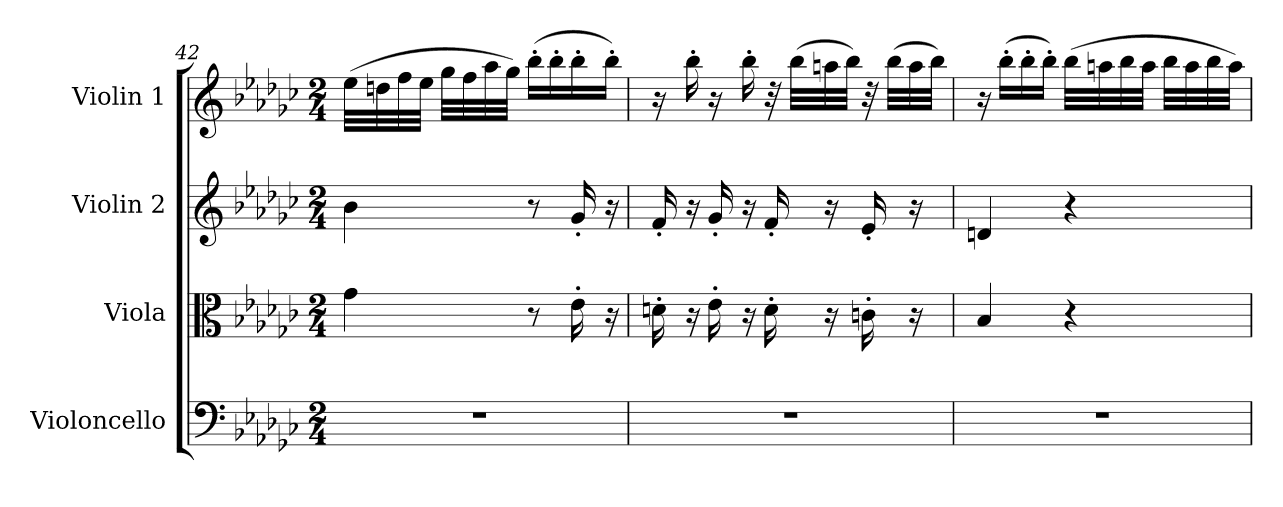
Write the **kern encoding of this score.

**kern	**kern	**kern	**kern
*part4	*part3	*part2	*part1
*staff4	*staff3	*staff2	*staff1
*I"Violoncello	*I"Viola	*I"Violin 2	*I"Violin 1
*I'Vc	*I'Vla	*I'Vln	*I'Vln
*clefF4	*clefC3	*clefG2	*clefG2
*k[b-e-a-d-g-c-]	*k[b-e-a-d-g-c-]	*k[b-e-a-d-g-c-]	*k[b-e-a-d-g-c-]
*M2/4	*M2/4	*M2/4	*M2/4
=42	=42	=42	=42
2r	4g-\	4b-\	(32ee-\LLL
.	.	.	32ddn\
.	.	.	32ff\
.	.	.	32ee-\JJJ
.	.	.	32gg-\LLL
.	.	.	32ff\
.	.	.	32aa-\
.	.	.	32gg-\JJJ)
.	8r	8r	(16bb-'\LL
.	.	.	16bb-'\
.	16e-'\	16g-'/	16bb-'\
.	16r	16r	16bb-'\JJ)
!!LO:LB:g=z
=43	=43	=43	=43
2r	16dn'\	16f'/	16r
.	16r	16r	16bb-'\
.	16e-'\	16g-'/	16r
.	16r	16r	16bb-'\
.	16d'\	16f'/	32r
.	.	.	(32bb-\LLL
.	16r	16r	32aan\
.	.	.	32bb-\JJJ)
.	16cn'\	16e-'/	32r
.	.	.	(32bb-\LLL
.	16r	16r	32aa\
.	.	.	32bb-\JJJ)
!!LO:PB:g=z
=44	=44	=44	=44
2r	4B-/	4dn/	16r
.	.	.	(16bb-'\LL
.	.	.	16bb-'\
.	.	.	16bb-'\JJ)
.	4r	4r	(32bb-\LLL
.	.	.	32aan\
.	.	.	32bb-\
.	.	.	32aa\JJJ
.	.	.	32bb-\LLL
.	.	.	32aa\
.	.	.	32bb-\
.	.	.	32aa\JJJ)
=	=	=	=
*-	*-	*-	*-
